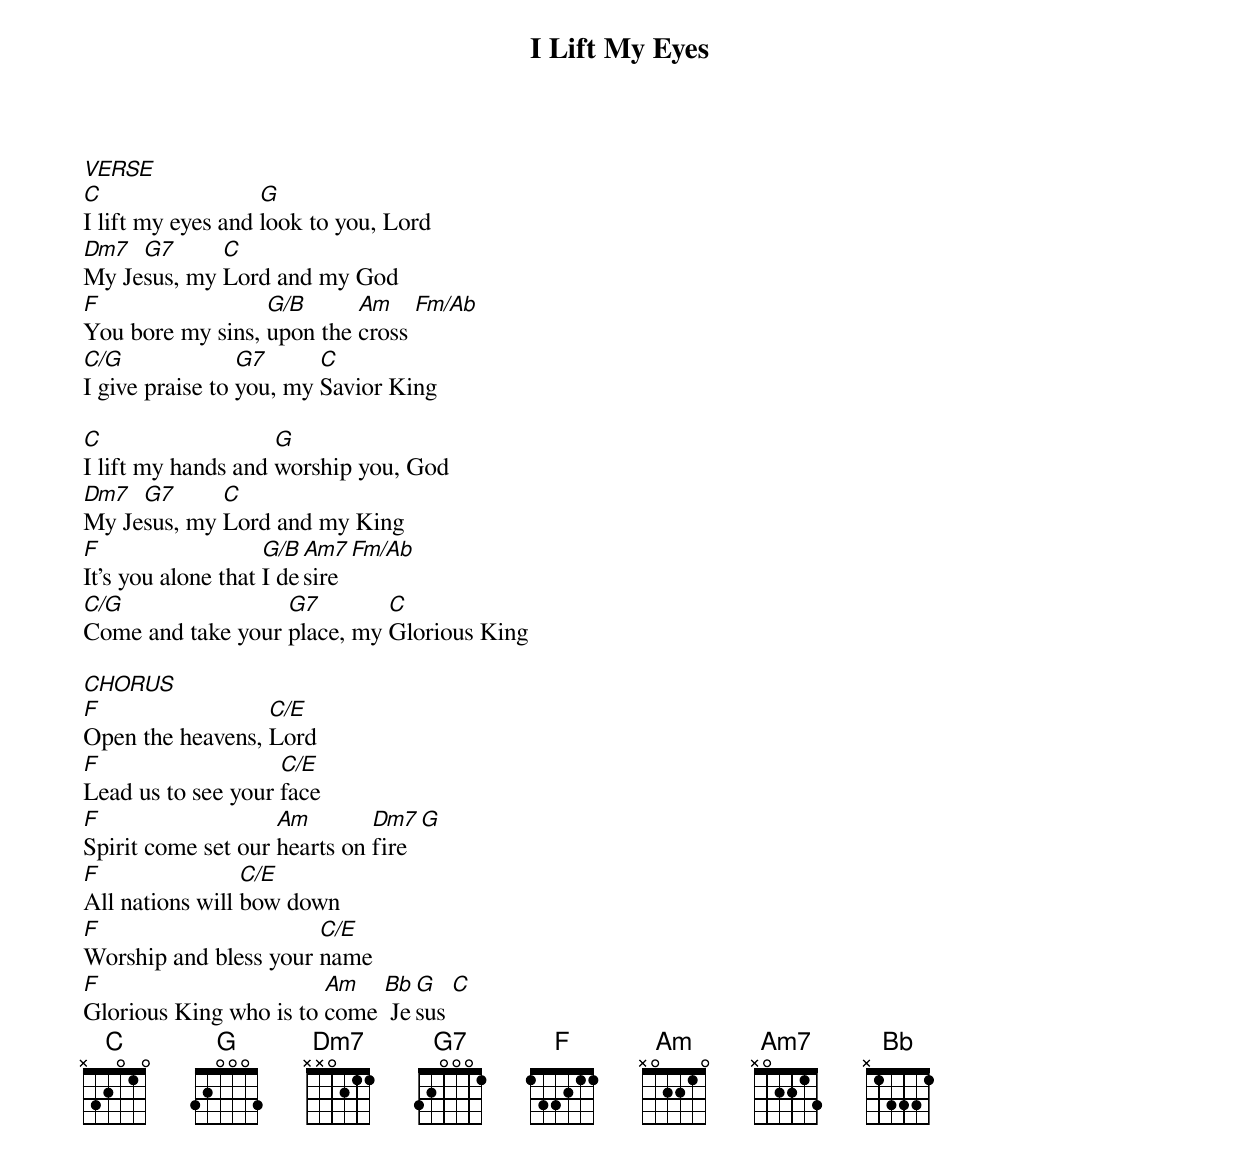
{title: I Lift My Eyes}
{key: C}
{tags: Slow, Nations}
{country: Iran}

[VERSE]
[C]I lift my eyes and [G]look to you, Lord
[Dm7]My Je[G7]sus, my [C]Lord and my God
[F]You bore my sins, [G/B]upon the [Am]cross [Fm/Ab]
[C/G]I give praise to [G7]you, my [C]Savior King

[C]I lift my hands and [G]worship you, God
[Dm7]My Je[G7]sus, my [C]Lord and my King
[F]It’s you alone that [G/B]I de[Am7]sire [Fm/Ab]
[C/G]Come and take your [G7]place, my [C]Glorious King

[CHORUS]
[F]Open the heavens, [C/E]Lord
[F]Lead us to see your [C/E]face
[F]Spirit come set our [Am]hearts on [Dm7]fire [G]
[F]All nations will [C/E]bow down
[F]Worship and bless your [C/E]name
[F]Glorious King who is to [Am]come [Bb] Je[G]sus [C]
